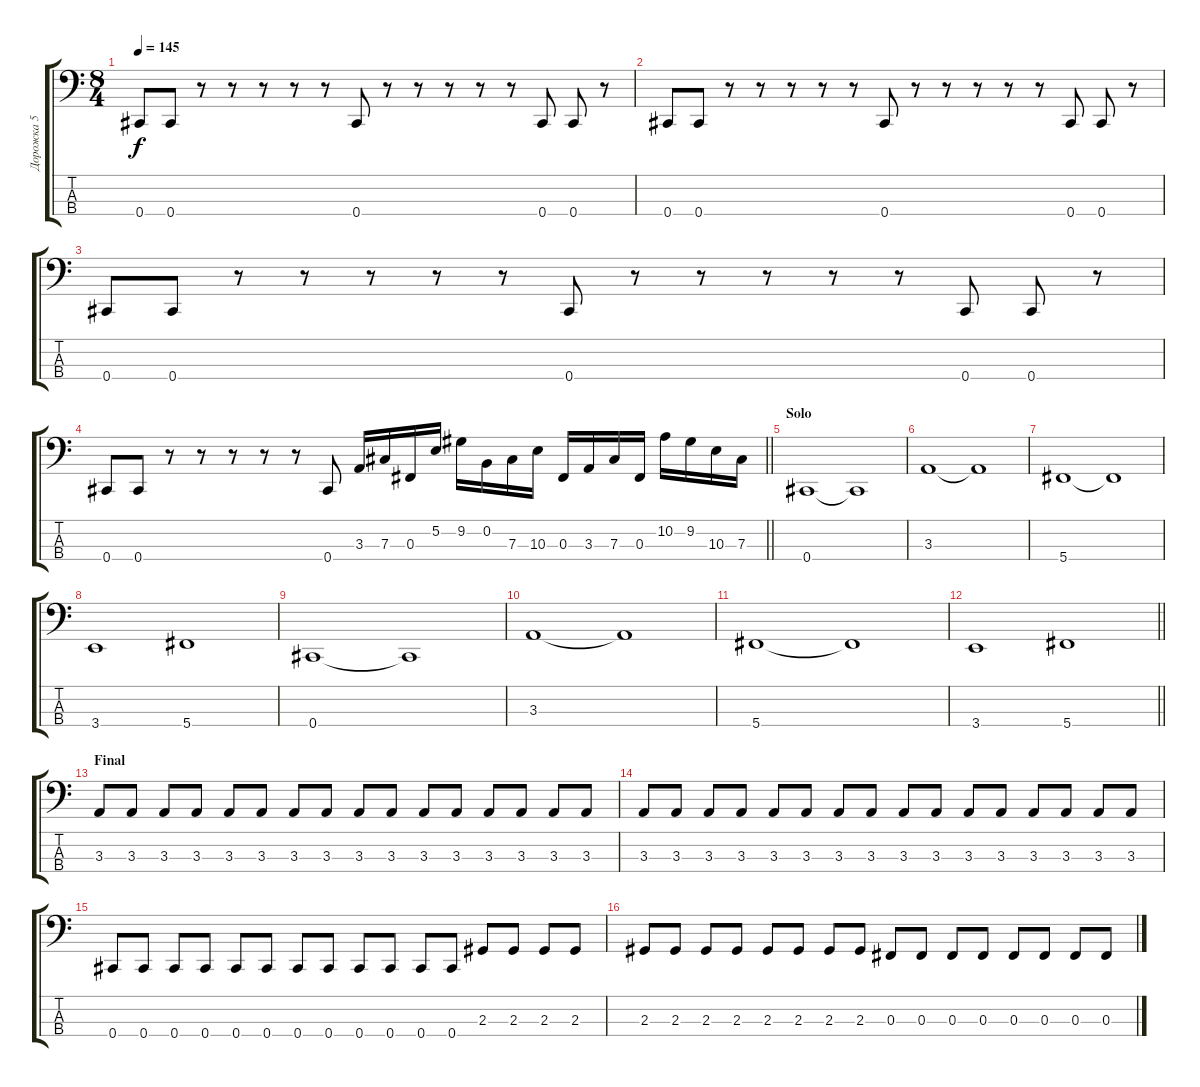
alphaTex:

\track ("Дорожка 5" "Дорожка 5") {instrument electricbasspick}
\staff {score tabs}
\tuning (E2 B1 Gb1 Db1) {hide}
\ts (8 4)
\tempo 145
\clef f4
\ks c
0.4.8{dy f} 0.4.8 r.8 r.8 r.8 r.8 r.8 0.4.8 r.8 r.8 r.8 r.8 r.8 0.4.8 0.4.8 r.8 |
0.4.8 0.4.8 r.8 r.8 r.8 r.8 r.8 0.4.8 r.8 r.8 r.8 r.8 r.8 0.4.8 0.4.8 r.8 |
0.4.8 0.4.8 r.8 r.8 r.8 r.8 r.8 0.4.8 r.8 r.8 r.8 r.8 r.8 0.4.8 0.4.8 r.8 |
\barLineRight lightlight
0.4.8 0.4.8 r.8 r.8 r.8 r.8 r.8 0.4.8 3.3.16 7.3.16 0.3.16 5.2.16 9.2.16 0.2.16 7.3.16 10.3.16 0.3.16 3.3.16 7.3.16 0.3.16 10.2.16 9.2.16 10.3.16 7.3.16 |
\section ("" "Solo")
0.4.1 0.4{t}.1 |
3.3.1 3.3{t}.1 |
5.4.1 5.4{t}.1 |
3.4.1 5.4.1 |
0.4.1 0.4{t}.1 |
3.3.1 3.3{t}.1 |
5.4.1 5.4{t}.1 |
\barLineRight lightlight
3.4.1 5.4.1 |
\section ("" "Final")
3.3.8 3.3.8 3.3.8 3.3.8 3.3.8 3.3.8 3.3.8 3.3.8 3.3.8 3.3.8 3.3.8 3.3.8 3.3.8 3.3.8 3.3.8 3.3.8 |
3.3.8 3.3.8 3.3.8 3.3.8 3.3.8 3.3.8 3.3.8 3.3.8 3.3.8 3.3.8 3.3.8 3.3.8 3.3.8 3.3.8 3.3.8 3.3.8 |
0.4.8 0.4.8 0.4.8 0.4.8 0.4.8 0.4.8 0.4.8 0.4.8 0.4.8 0.4.8 0.4.8 0.4.8 2.3.8 2.3.8 2.3.8 2.3.8 |
2.3.8 2.3.8 2.3.8 2.3.8 2.3.8 2.3.8 2.3.8 2.3.8 0.3.8 0.3.8 0.3.8 0.3.8 0.3.8 0.3.8 0.3.8 0.3.8
